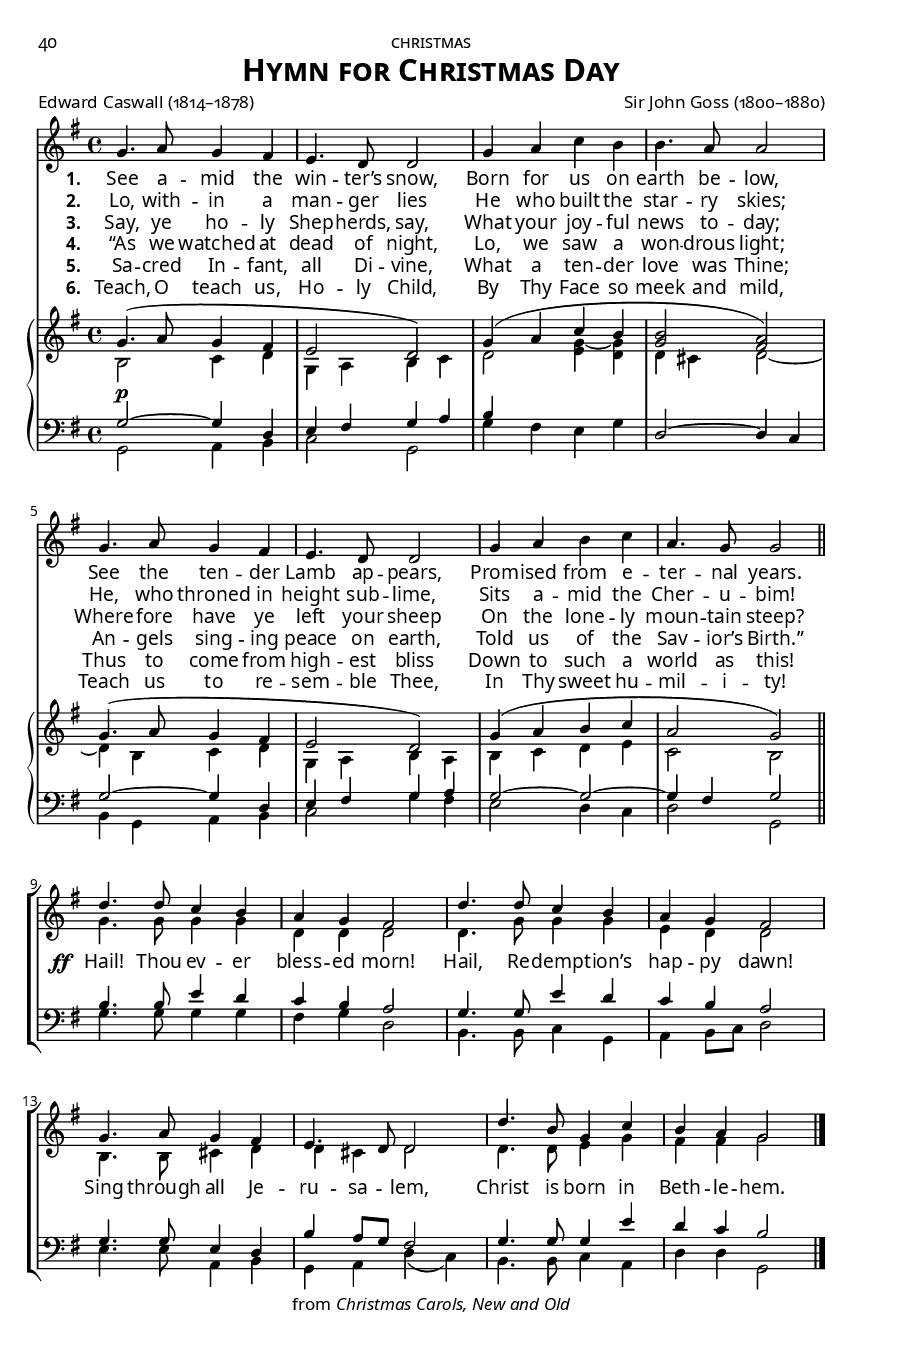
\version "2.14.2"
\include "util.ly"
#(set-global-staff-size 15) \paper{ #(define fonts (make-pango-font-tree "GoudyOlSt BT" "Garamond Premier Pro" "Garamond Premier Pro" (/ 15 20))) }
\header {
  title = \markup{\override #'(font-name . "Garamond Premier Pro Semibold"){ \abs-fontsize #15 \smallCapsOldStyle"Hymn for Christmas Day"}}
  poet = \markup\oldStyleNum"Edward Caswall (1814–1878)"
  composer = \markup\oldStyleNum"Sir John Goss (1800–1880)"
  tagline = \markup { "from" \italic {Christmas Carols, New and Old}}
}
\paper {
  %print-all-headers = ##f
  paper-height = 9\in
  paper-width = 6\in
  indent = 0\in
  %system-system-spacing = #'((basic-distance . 10) (padding . 0))
  system-system-spacing =
    #'((basic-distance . 0)
       (minimum-distance . 0)
       (padding . -5)
       (stretchability . 100))
  ragged-last-bottom = ##f
  ragged-bottom = ##f
  two-sided = ##t
  inner-margin = 0.5\in
  outer-margin = 0.25\in
  top-margin = 0.25\in
  bottom-margin = 0.25\in
  first-page-number = #040
  print-first-page-number = ##t
  headerLine = \markup{\override #'(font-name . "Garamond Premier Pro") \smallCapsOldStyle"christmas"}
  oddHeaderMarkup = \markup\fill-line{
     \override #'(font-name . "Garamond Premier Pro")\abs-fontsize #8.5
     \combine 
        \fill-line{"" \on-the-fly #print-page-number-check-first
        \oldStylePageNum""
        }
        \fill-line{\headerLine}
  }
  evenHeaderMarkup = \markup {
     \override #'(font-name . "Garamond Premier Pro")\abs-fontsize #8.5
     \combine
        \on-the-fly #print-page-number-check-first
        \oldStylePageNum""
        \fill-line{\headerLine}
  }
}
global = {
  \key g \major
  \time 4/4
  \autoBeamOff
  \override DynamicLineSpanner #'staff-padding = #0.0
  \override DynamicLineSpanner #'Y-extent = #'(0 . 0)
}

sopMusic = \relative c' {
  s1*8
  
  d'4. d8 c4 b |
  a g fis2 |
  d'4. d8 c4 b |
  a g fis2 |
  
  g4. a8 g4 fis |
  e4. d8 d2 |
  d'4. b8 g4 c |
  b a g2 \bar "|."
}
sopWords = \lyricmode {
  
}

altoMusic = \relative c' {
  \oneVoice
  g'4. a8 g4 fis |
  e4. d8 d2 |
  g4 a c b |
  b4. a8 a2 |
  
  g4. a8 g4 fis |
  e4. d8 d2 |
  g4 a b c |
  a4. g8 g2 \bar "||" \break

  \voiceTwo
  
  g4. g8 g4 g |
  d d d2 |
  d4. g8 g4 g |
  e d d2 |
  
  b4. b8 cis4 d |
  d4 cis d2 |
  d4. d8 e4 g |
  fis fis g2 \bar "|."
}
altoWords = {
  \dropLyricsV
  \lyricmode {
    \set stanza = #"1. "
    See a -- mid the win -- ter’s snow,
    Born for us on earth be -- low,
    See the ten -- der Lamb ap -- pears,
    Prom -- ised from e -- ter -- nal years.
  }
  \break
  \set stanza = \markup\dynamic"ff "
  \lyricmode{
    \dropLyricsVII
    Hail! Thou ev -- er bless -- ed morn!
    Hail, Re -- demp -- tion’s hap -- py dawn!
    \dropLyricsIV
    \set associatedVoice = "basses"
    Sing through all Je -- ru --
    \unset associatedVoice sa -- lem,
    Christ is born in Beth -- le -- hem.
  }
}
altoWordsII = \lyricmode {
  \dropLyricsV
%\markup\italic
  \set stanza = #"2. "
  Lo, with -- in a man -- ger lies
  He who built the star -- ry skies;
  He, who throned in height sub -- lime,
  Sits a -- mid the Cher -- u -- bim!
}
altoWordsIII = \lyricmode {
  \dropLyricsV
  \set stanza = #"3. "
  Say, ye ho -- ly Shep -- herds, say,
  What your joy -- ful news to -- day;
  Where -- fore have ye left your sheep
  On the lone -- ly moun -- tain steep?
}
altoWordsIV = \lyricmode {
  \dropLyricsV
  \set stanza = #"4. "
  “As we watched at dead of night,
  Lo, we saw a won -- drous light;
  An -- gels sing -- ing peace on earth,
  Told us of the Sav -- ior’s  Birth.”
}
altoWordsV = \lyricmode {
  \dropLyricsV
  \set stanza = #"5. "
  Sa -- cred In -- fant, all Di -- vine,
  What a ten -- der love was Thine;
  Thus to come from high -- est bliss
  Down to such a world as this!
}
altoWordsVI = \lyricmode {
  \dropLyricsV
  \set stanza = #"6. "
  Teach, O teach us, Ho -- ly Child,
  By Thy Face so meek and mild,
  Teach us to re -- sem -- ble Thee,
  In Thy sweet hu -- mil -- i -- ty!
}
tenorMusic = \relative c' {
  s1*8
  
  b4. b8 e4 d |
  c b a2 |
  g4. g8 e'4 d |
  c b a2 |
  
  g4. g8 e4 d |
  b' a8[ g] fis2 |
  g4. g8 g4 e' |
  d c b2 \bar "|."
}
tenorWords = \lyricmode {

}

bassMusic = \relative c {
  s1*8 
  
  g'4. g8 g4 g |
  fis g d2 |
  b4. b8 c4 g |
  a b8[ c] d2 |
  
  e4. e8 a,4 b |
  g a d( c) |
  b4. b8 c4 a |
  d d g,2 \bar "|."
}
bassWords = \lyricmode {

}

pianoRH = \relative c' {
  << \new Voice {
        \voiceOne
        \global
        g'4.( a8 g4 |
        fis e2 d) |
        g4( a c b |
        <b g>2 <a fis>) |
        
        g4.( a8 g4 fis |
        e2 d) |
        g4( a b c a2 g) \bar "||"
     }
     \new Voice {
        \voiceTwo
        \global
        b,2 c4 d |
        g, a b c |
        d2 <g~ e>4 <g d> |
        d4 cis d2~ |
        
        d4 b c d |
        g, a b a |
        b c d e |
        c2 b \bar "||"
     }
  >>
}
pianoLH = \relative c' {
  << \new Voice {
        \voiceOne
        \global
        g2~^\p g4 d |
        e fis g a |
        b s2. |
        d,2~ d4 c |
        
        g'2~ g4 d |
        e fis g a |
        g2~ g~ |
        g4 fis g2 \bar "||"
     }
     \new Voice {
        \voiceTwo
        \global
        g,2 a4 b |
        c2 g |
        g'4 fis e g |
        s1 |
        
        b,4 g a b |
        c2 g'4 fis |
        e2 d4 c |
        d2 g, \bar "||"
     }
  >>
}

\score {
  <<
   \new ChoirStaff <<
%    \new Lyrics = sopranos \with { \override VerticalAxisGroup #'nonstaff-relatedstaff-spacing = #'((basic-distance . 1)) }
    \new Staff = women <<
      \new Voice = "sopranos" { \voiceOne << \global \sopMusic >> }
      \new Voice = "altos" { \voiceTwo << \global \altoMusic >> }
    >>
   \new Staff = men <<
      \clef bass
      \new Voice = "tenors" { \voiceOne << \global \tenorMusic >> }
      \new Voice = "basses" { \voiceTwo << \global \bassMusic >> }
    >>
    \new Lyrics \with { alignAboveContext = #"women" \override VerticalAxisGroup #'nonstaff-relatedstaff-spacing = #'((basic-distance . 1))} \lyricsto "sopranos" \sopWords
     \new Lyrics = "altosVI"  \with { alignBelowContext = #"women" \override VerticalAxisGroup #'nonstaff-relatedstaff-spacing = #'((basic-distance . 1))} \lyricsto "altos" \altoWordsVI
    \new Lyrics = "altosV"  \with { alignBelowContext = #"women" \override VerticalAxisGroup #'nonstaff-relatedstaff-spacing = #'((basic-distance . 1))} \lyricsto "altos" \altoWordsV
    \new Lyrics = "altosIV"  \with { alignBelowContext = #"women" \override VerticalAxisGroup #'nonstaff-relatedstaff-spacing = #'((basic-distance . 1))} \lyricsto "altos" \altoWordsIV
    \new Lyrics = "altosIII"  \with { alignBelowContext = #"women" \override VerticalAxisGroup #'nonstaff-relatedstaff-spacing = #'((basic-distance . 1))} \lyricsto "altos" \altoWordsIII
    \new Lyrics = "altosII"  \with { alignBelowContext = #"women" \override VerticalAxisGroup #'nonstaff-relatedstaff-spacing = #'((basic-distance . 1))} \lyricsto "altos" \altoWordsII
    \new Lyrics = "altos"  \with { alignBelowContext = #"women" \override VerticalAxisGroup #'nonstaff-relatedstaff-spacing = #'((basic-distance . 1))} \lyricsto "altos" \altoWords
    \new Lyrics \with { alignAboveContext = #"men" \override VerticalAxisGroup #'nonstaff-relatedstaff-spacing = #'((basic-distance . 1)) } \lyricsto "tenors" \tenorWords
    \new Lyrics \with { alignBelowContext = #"men" \override VerticalAxisGroup #'nonstaff-relatedstaff-spacing = #'((basic-distance . 1)) } \lyricsto "basses" \bassWords
  >>
    \new PianoStaff << \new Staff { \new Voice { \pianoRH } } \new Staff { \clef "bass" \pianoLH } >>
  >>
  \layout {
    \context {
      \Score
      %\override SpacingSpanner #'base-shortest-duration = #(ly:make-moment 1 8)
      %\override SpacingSpanner #'common-shortest-duration = #(ly:make-moment 1 4)
    }
    \context {
      % Remove all empty staves
      \Staff \RemoveEmptyStaves \override VerticalAxisGroup #'remove-first = ##t
    }
  }
  \midi {
    \tempo 4 = 90
    \set Staff.midiInstrument = "flute"
  
    \context {
      \Voice
      \remove "Dynamic_performer"
    }
  }
}
